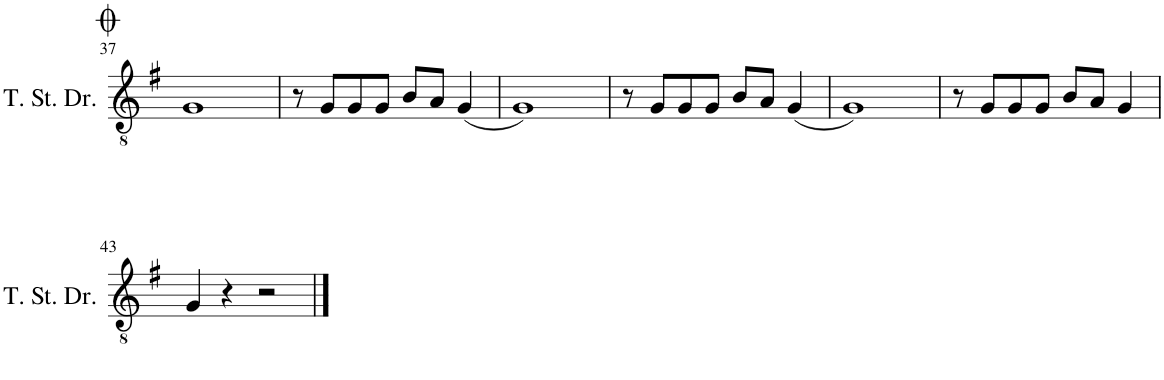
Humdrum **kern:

**kern
*part1
*staff1
*I"Tenor Steel Drums
*I'T. St. Dr.
!!LO:PB:g=z
*clefGv2
*k[f#]
*M4/4
*met(c|)
=37
1G
=38
8r
8G/L
8G/
8G/J
8B/L
8A/J
(4G/
=39
1G)
=40
8r
8G/L
8G/
8G/J
8B/L
8A/J
(4G/
=41
1G)
=42
8r
8G/L
8G/
8G/J
8B/L
8A/J
4G/
!!LO:LB:g=z
=43
4G/
4r
2r
==
*-
